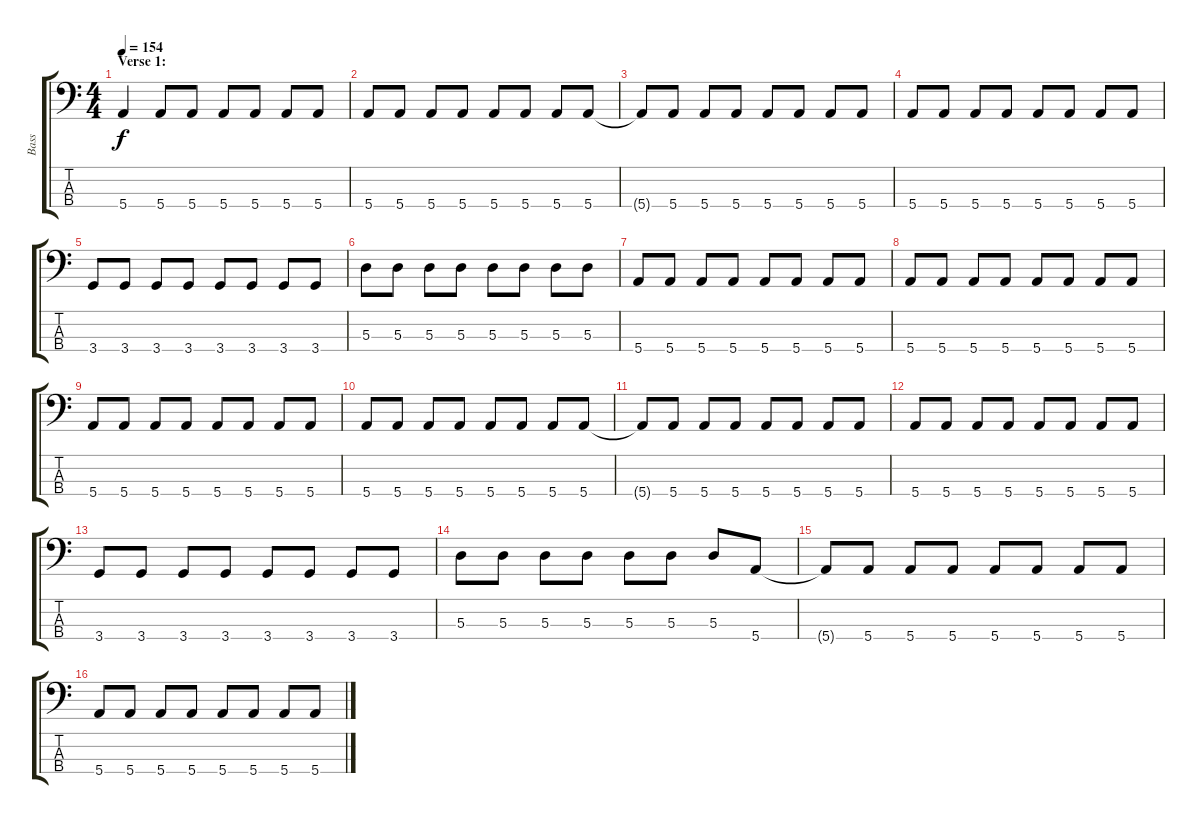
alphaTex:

\track ("Bass" "Bass") {instrument electricbasspick}
\staff {score tabs}
\tuning (G2 D2 A1 E1) {hide}
\ts (4 4)
\section ("" "Verse 1:")
\tempo 154
\clef f4
\ks c
5.4.4{dy f} 5.4.8 5.4.8 5.4.8 5.4.8 5.4.8 5.4.8 |
5.4.8 5.4.8 5.4.8 5.4.8 5.4.8 5.4.8 5.4.8 5.4.8 |
5.4{t}.8 5.4.8 5.4.8 5.4.8 5.4.8 5.4.8 5.4.8 5.4.8 |
5.4.8 5.4.8 5.4.8 5.4.8 5.4.8 5.4.8 5.4.8 5.4.8 |
3.4.8 3.4.8 3.4.8 3.4.8 3.4.8 3.4.8 3.4.8 3.4.8 |
5.3.8 5.3.8 5.3.8 5.3.8 5.3.8 5.3.8 5.3.8 5.3.8 |
5.4.8 5.4.8 5.4.8 5.4.8 5.4.8 5.4.8 5.4.8 5.4.8 |
5.4.8 5.4.8 5.4.8 5.4.8 5.4.8 5.4.8 5.4.8 5.4.8 |
5.4.8 5.4.8 5.4.8 5.4.8 5.4.8 5.4.8 5.4.8 5.4.8 |
5.4.8 5.4.8 5.4.8 5.4.8 5.4.8 5.4.8 5.4.8 5.4.8 |
5.4{t}.8 5.4.8 5.4.8 5.4.8 5.4.8 5.4.8 5.4.8 5.4.8 |
5.4.8 5.4.8 5.4.8 5.4.8 5.4.8 5.4.8 5.4.8 5.4.8 |
3.4.8 3.4.8 3.4.8 3.4.8 3.4.8 3.4.8 3.4.8 3.4.8 |
5.3.8 5.3.8 5.3.8 5.3.8 5.3.8 5.3.8 5.3.8 5.4.8 |
5.4{t}.8 5.4.8 5.4.8 5.4.8 5.4.8 5.4.8 5.4.8 5.4.8 |
5.4.8 5.4.8 5.4.8 5.4.8 5.4.8 5.4.8 5.4.8 5.4.8
